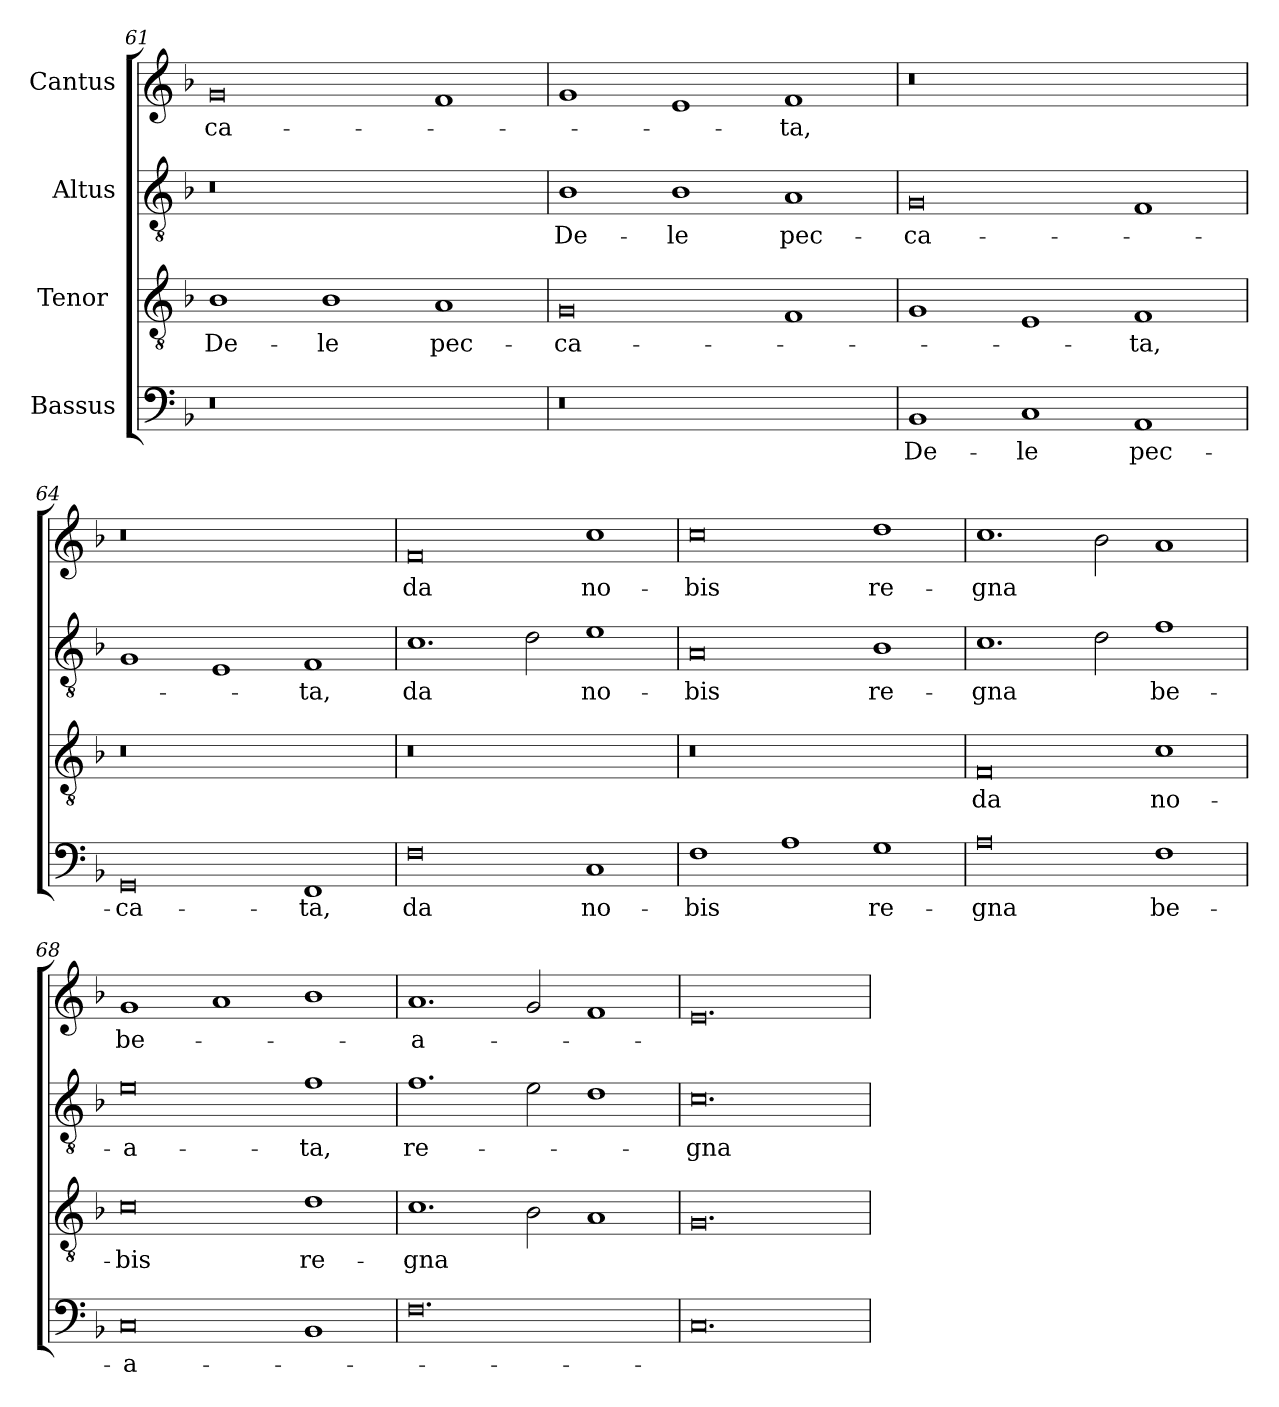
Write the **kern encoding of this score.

**kern	**text	**kern	**text	**kern	**text	**kern	**text
*part4	*part4	*part3	*part3	*part2	*part2	*part1	*part1
*staff4	*staff4	*staff3	*staff3	*staff2	*staff2	*staff1	*staff1
*I"Bassus	*	*I"Tenor 	*	*I"Altus	*	*I"Cantus	*
*clefF4	*	*clefGv2	*	*clefGv2	*	*clefG2	*
*k[b-]	*	*k[b-]	*	*k[b-]	*	*k[b-]	*
*F:	*	*F:	*	*F:	*	*F:	*
=61	=61	=61	=61	=61	=61	=61	=61
0r	.	1B-\	De-	0r	.	0g/	-ca-
.	.	1B-\	-le	.	.	.	.
1ryy	.	1A/	pec-	1ryy	.	1f/	.
=62	=62	=62	=62	=62	=62	=62	=62
0r	.	0G/	-ca-	1B-\	De-	1g/	.
.	.	.	.	1B-\	-le	1e/	.
1ryy	.	1F/	.	1A/	pec-	1f/	-ta,
=63	=63	=63	=63	=63	=63	=63	=63
1BB-/	De-	1G/	.	0G/	-ca-	0r	.
1C/	-le	1E/	.	.	.	.	.
1AA/	pec-	1F/	-ta,	1F/	.	1ryy	.
=64	=64	=64	=64	=64	=64	=64	=64
0GG/	-ca-	0r	.	1G/	.	0r	.
.	.	.	.	1E/	.	.	.
1FF/	-ta,	1ryy	.	1F/	-ta,	1ryy	.
=65	=65	=65	=65	=65	=65	=65	=65
0F\	da	0r	.	1.c\	da	0f/	da
.	.	.	.	2d\	.	.	.
1C/	no-	1ryy	.	1e\	no-	1cc\	no-
=66	=66	=66	=66	=66	=66	=66	=66
1F\	-bis	0r	.	0A/	-bis	0cc\	-bis
1A\	.	.	.	.	.	.	.
1G\	re-	1ryy	.	1B-\	re-	1dd\	re-
!!LO:LB:g=z
=67	=67	=67	=67	=67	=67	=67	=67
0A\	-gna	0F/	da	1.c\	-gna	1.cc\	-gna
.	.	.	.	2d\	.	2b-\	.
1F\	be-	1c\	no-	1f\	be-	1a/	.
=68	=68	=68	=68	=68	=68	=68	=68
0C/	-a-	0c\	-bis	0e\	-a-	1g/	be-
.	.	.	.	.	.	1a/	.
1BB-/	.	1d\	re-	1f\	-ta,	1b-\	.
=69	=69	=69	=69	=69	=69	=69	=69
!	!	!	!	!	!LO:LY:i	!	!
0.F\	.	1.c\	-gna	1.f\	re-	1.a/	-a-
.	.	2B-\	.	2e\	.	2g/	.
.	.	1A/	.	1d\	.	1f/	.
=70	=70	=70	=70	=70	=70	=70	=70
!	!	!	!	!	!LO:LY:i	!	!
0.C/	.	0.G/	.	0.c\	-gna	0.e/	.
=	=	=	=	=	=	=	=
*-	*-	*-	*-	*-	*-	*-	*-
